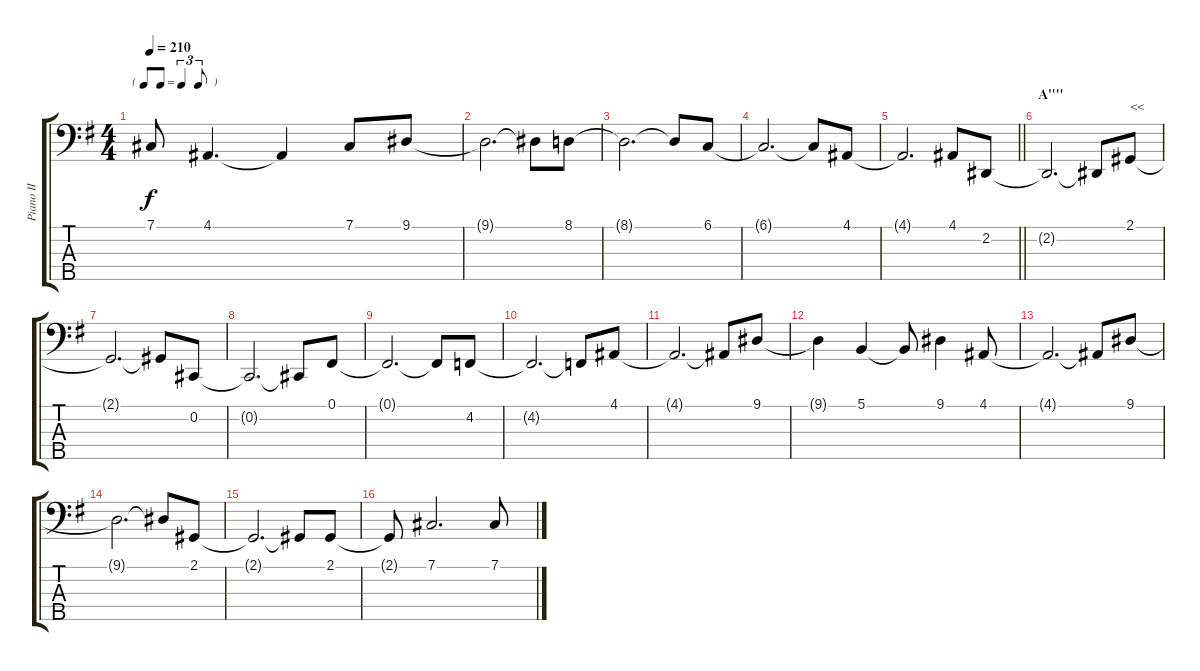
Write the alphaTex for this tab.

\track ("Piano II" "Piano II") {instrument brightacousticpiano}
\staff {score tabs}
\tuning (Gb2 Db2 Ab1 Eb1 Bb0) {hide}
\ts (4 4)
\tf triplet8th
\tempo 210
\clef f4
\ks g
7.1{t}.8{dy f} 4.1.4{d} 4.1{t}.4 7.1.8 9.1.8 |
9.1{t}.2{d} 9.1{t}.8 8.1.8 |
8.1{t}.2{d} 8.1{t}.8 6.1.8 |
6.1{t}.2{d} 6.1{t}.8 4.1.8 |
\barLineRight lightlight
4.1{t}.2{d} 4.1.8 2.2.8 |
\section ("" "A''''")
2.2{t}.2{d} 2.2{t}.8 2.1.8{txt "<<"} |
2.1{t}.2{d} 2.1{t}.8 0.2.8 |
0.2{t}.2{d} 0.2{t}.8 0.1.8 |
0.1{t}.2{d} 0.1{t}.8 4.2.8 |
4.2{t}.2{d} 4.2{t}.8 4.1.8 |
4.1{t}.2{d} 4.1{t}.8 9.1.8 |
9.1{t}.4 5.1.4 5.1{t}.8 9.1.4 4.1.8 |
4.1{t}.2{d} 4.1{t}.8 9.1.8 |
9.1{t}.2{d} 9.1{t}.8 2.1.8 |
2.1{t}.2{d} 2.1{t}.8 2.1.8 |
2.1{t}.8 7.1.2{d} 7.1.8
